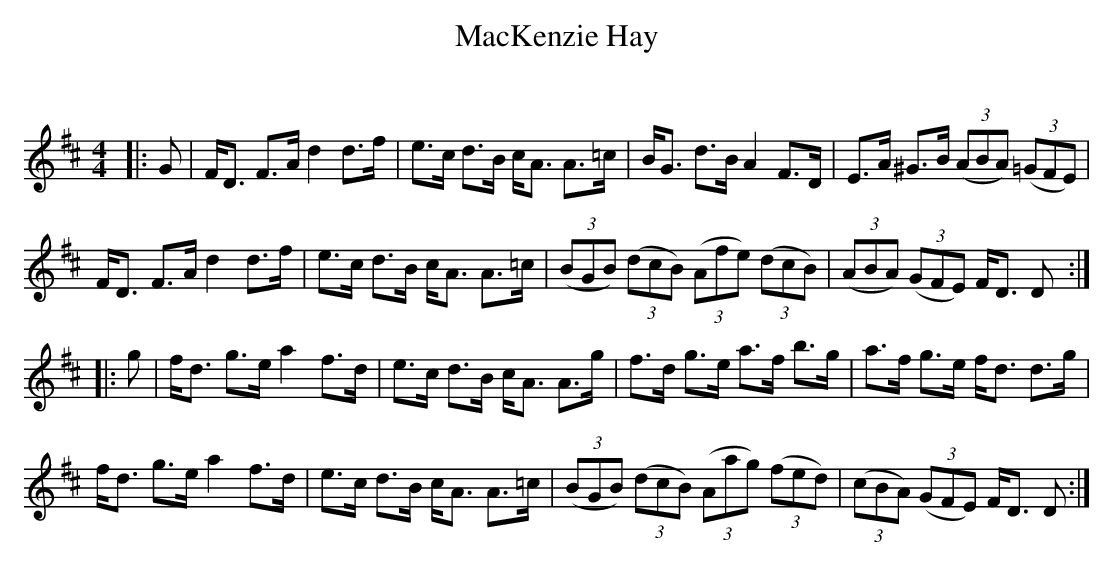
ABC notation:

X:1
T: MacKenzie Hay
C:
Q: 128
K:D
M:4/4
L:1/16
|:G2|FD3 F3A d4 d3f|e3c d3B cA3 A3=c|BG3 d3B A4 F3D|E3A ^G3B ((3A2B2A2) ((3=G2F2E2) |
FD3 F3A d4 d3f|e3c d3B cA3 A3=c|((3B2G2B2) ((3d2c2B2) ((3A2f2e2) ((3d2c2B2) |((3A2B2A2) ((3G2F2E2) FD3 D2:|
|:g2|fd3 g3e a4 f3d|e3c d3B cA3 A3g|f3d g3e a3f b3g|a3f g3e fd3 d3g|
fd3 g3e a4 f3d|e3c d3B cA3 A3=c|((3B2G2B2) ((3d2c2B2) ((3A2a2g2) ((3f2e2d2) |((3c2B2A2) ((3G2F2E2) FD3 D2:|
